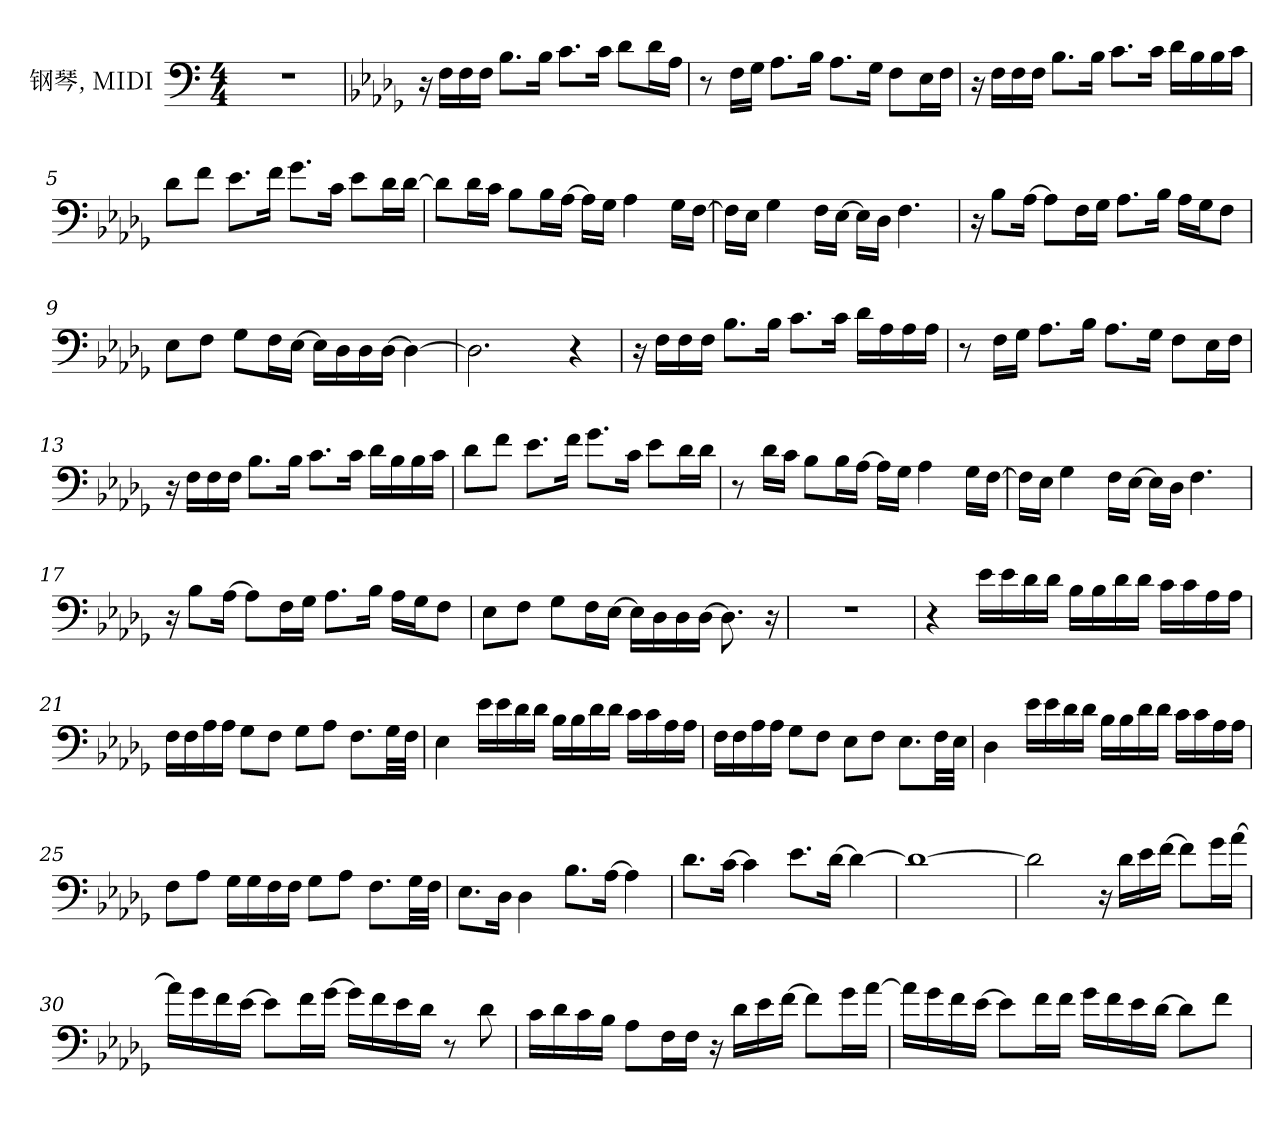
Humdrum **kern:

**kern
*part1
*staff1
*I"钢琴, MIDI
*clefF4
*k[]
*M4/4
*MM87
=1
1r
=2
*k[b-e-a-d-g-]
16r
16FLL
16F
16FJJ
8.B-L
16B-Jk
8.cL
16cJk
8d-L
16d-L
16A-JJ
=3
8r
16FLL
16G-JJ
8.A-L
16B-Jk
8.A-L
16G-Jk
8FL
16E-L
16FJJ
=4
16r
16FLL
16F
16FJJ
8.B-L
16B-Jk
8.cL
16cJk
16d-LL
16B-
16B-
16cJJ
=5
8d-L
8fJ
8.e-L
16fJk
8.g-L
16cJk
8e-L
16d-L
[16d-JJ
=6
8d-L]
16d-L
16cJJ
8B-L
16B-L
[16A-JJ
16A-LL]
16G-JJ
4A-
16G-LL
[16FJJ
=7
16FLL]
16E-JJ
4G-
16FLL
[16E-JJ
16E-LL]
16D-JJ
4.F
=8
16r
8B-L
[16A-Jk
8A-L]
16FL
16G-JJ
8.A-L
16B-Jk
16A-LL
16G-J
8FJ
=9
8E-L
8FJ
8G-L
16FL
[16E-JJ
16E-LL]
16D-
16D-
[16D-JJ
4D-_
=10
2.D-]
4r
=11
16r
16FLL
16F
16FJJ
8.B-L
16B-Jk
8.cL
16cJk
16d-LL
16A-
16A-
16A-JJ
=12
8r
16FLL
16G-JJ
8.A-L
16B-Jk
8.A-L
16G-Jk
8FL
16E-L
16FJJ
=13
16r
16FLL
16F
16FJJ
8.B-L
16B-Jk
8.cL
16cJk
16d-LL
16B-
16B-
16cJJ
=14
8d-L
8fJ
8.e-L
16fJk
8.g-L
16cJk
8e-L
16d-L
16d-JJ
=15
8r
16d-LL
16cJJ
8B-L
16B-L
[16A-JJ
16A-LL]
16G-JJ
4A-
16G-LL
[16FJJ
=16
16FLL]
16E-JJ
4G-
16FLL
[16E-JJ
16E-LL]
16D-JJ
4.F
=17
16r
8B-L
[16A-Jk
8A-L]
16FL
16G-JJ
8.A-L
16B-Jk
16A-LL
16G-J
8FJ
=18
8E-L
8FJ
8G-L
16FL
[16E-JJ
16E-LL]
16D-
16D-
[16D-JJ
8.D-]
16r
=19
1r
=20
4r
16e-LL
16e-
16d-
16d-JJ
16B-LL
16B-
16d-
16d-JJ
16cLL
16c
16A-
16A-JJ
=21
16FLL
16F
16A-
16A-JJ
8G-L
8FJ
8G-L
8A-J
8.FL
32G-LL
32FJJJ
=22
4E-
16e-LL
16e-
16d-
16d-JJ
16B-LL
16B-
16d-
16d-JJ
16cLL
16c
16A-
16A-JJ
=23
16FLL
16F
16A-
16A-JJ
8G-L
8FJ
8E-L
8FJ
8.E-L
32FLL
32E-JJJ
=24
4D-
16e-LL
16e-
16d-
16d-JJ
16B-LL
16B-
16d-
16d-JJ
16cLL
16c
16A-
16A-JJ
=25
8FL
8A-J
16G-LL
16G-
16F
16FJJ
8G-L
8A-J
8.FL
32G-LL
32FJJJ
=26
8.E-L
16D-Jk
4D-
8.B-L
[16A-Jk
4A-]
=27
8.d-L
[16cJk
4c]
8.e-L
[16d-Jk
4d-_
=28
1d-_
=29
2d-]
16r
16d-LL
16e-
[16fJJ
8fL]
16g-L
[16a-JJ
=30
16a-LL]
16g-
16f
[16e-JJ
8e-L]
16fL
[16g-JJ
16g-LL]
16f
16e-
16d-JJ
8r
8d-
=31
16cLL
16d-
16c
16B-JJ
8A-L
16FL
16FJJ
16r
16d-LL
16e-
[16fJJ
8fL]
16g-L
[16a-JJ
=32
16a-LL]
16g-
16f
[16e-JJ
8e-L]
16fL
16fJJ
16g-LL
16f
16e-
[16d-JJ
8d-L]
8fJ
=
*-
